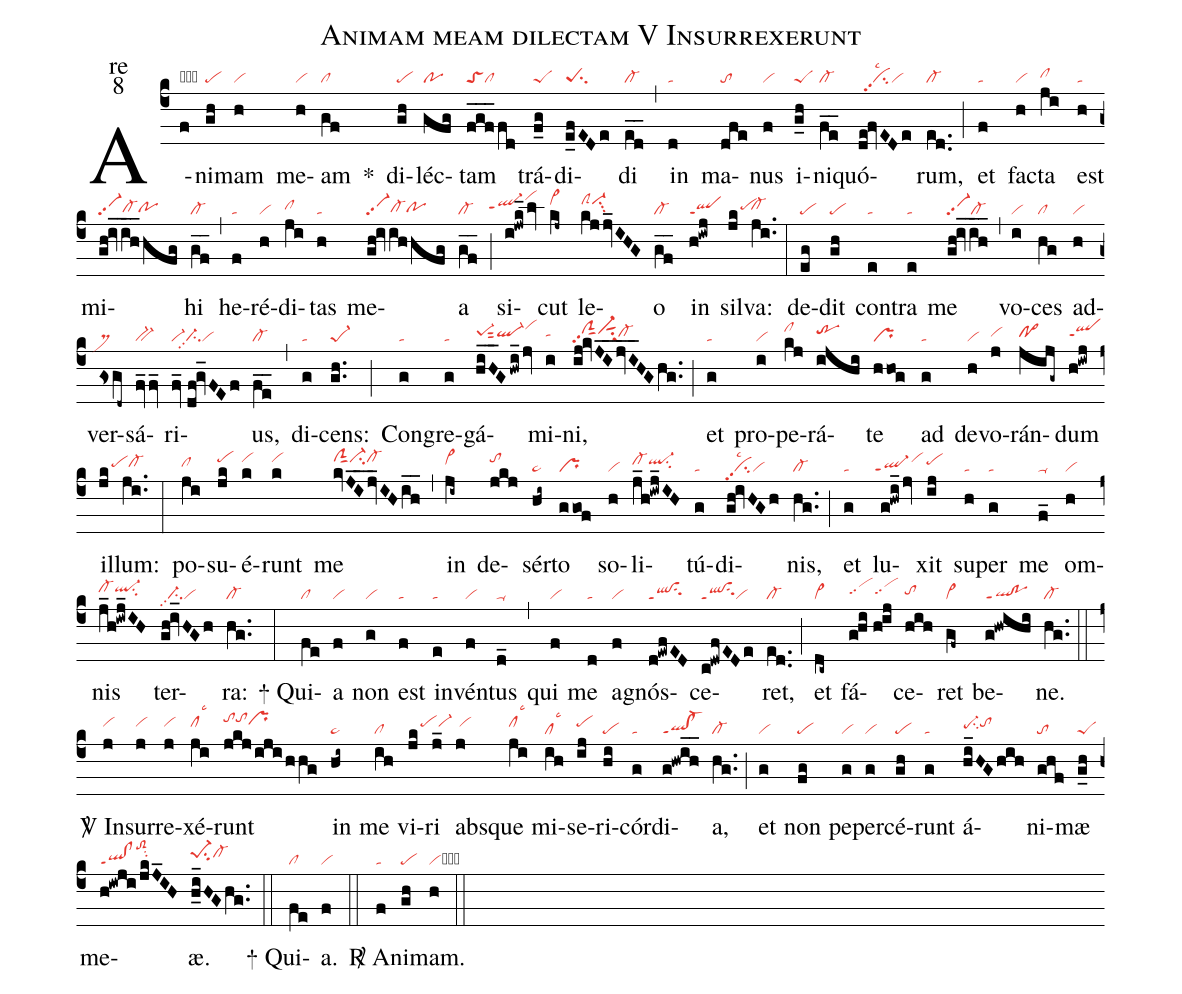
name:Animam meam dilectam V Insurrexerunt;
office-part:re;
mode:8;
nabc-lines:1;
%%
(c4) A(f|obta)ni(gh|pe)mam(h|vi) me(h|vi)am(gf|cl) <sp>*</sp>() di(gh|pe)léc(gfg|po)tam(f_g_f_fd|toScl) trá(f_g|peS)di(e_fEDe|peSsu2)di(ed__|cl-) (,) in(d|ta) ma(dfe|to)nus(f|vi) i(g_h|peS)ni(fe__|cl-)quó(de!fvEDe|//cipp2lsc2vi)rum,(ed..|cl-) (;) et(f|ta) fac(h|vi)ta(ji|clhh) est(h|ta) mi(gh!iv_ih__hfg|vi-pp2cl-hgpohg)hi(g_f_|cl-) (,) he(f|ta)ré(h|vi)di(ji|clhh)tas(h|ta) me(gh!ivihhfg|vi-pp2cl-hgpohg)a(gf__|cl-) (;) si(i!jwk_/lv|`````ql-hhppt1vihl)cut(kj~|vi>hj) le(kjjv_IHG|clShjvi-hjsu3)o(gf__|cl-) in(h!iwj|qlppt1) sil(jk|////pehh)va:(ji..|cl-hh) (:) de(eg|pe)dit(gh|pe) con(e|ta)tra(e|ta) me(gh!iv_ih__|vi-pp2cl-) (,) vo(i|vi)ces(hg|cl) ad(h|vi)ver(gsgd~|ds>)sá(fv_fv_|bv-)ri(fv_//df!gv_FEf|vi-ci-pp2vi)us,(fe__|cl-) (,) di(g|ta)cens:(gh..|pe-1) (;) Con(g|ta)gre(g|ta)gá(hiH__Ghwi_/jv|pe-1hhsut2ql-hhvihk)mi(i|tahh)ni,(ij!kvJ_I_jv_I_HGhg..|clShisut1pp2vi-hisut1su2cl-hh) (;) et(g|ta) pro(i|vi)pe(kj|clhj)rá(ijhi|trhi)te(hhog|pr) ad(g|ta) de(h|vi)vo(j|vihh)rán(jijg~|po>hh)dum(h!iwj|qlhhppt1) il(jk|////pehh)lum:(ji..|//cl-hh) (:) po(ji|clhh)su(jk|pehj)é(k|vihj)runt(k|vihj) me(kvJ_I_jv_IHi_h_|clShjsut1ci-hjcl-hj) (,) in(ji~|vi>hi) de(jkj|tohj)sér(hi~|pe~)to(ggof|pr) so(h|vi)li(j_h!iwj_IH|cl-hiql-hisu2)tú(g|ta)di(gh!ivHGh|cipp2lsc2vi)nis,(hg..|cl-) (;) et(g|ta) lu(g!hwi_/jv|``ql-ppt1vihj)xit(ij|pehi) su(h|ta)per(g|ta) me(f_|ta-) om(h|vi)nis(j_h!iwj_IH|cl-hiql-hisu2) ter(gh!iv_HGh|//ci-pp2vi)ra:(hg..|cl-) (:)

<sp>+</sp> Qui(fe|cl)a(f|vi) non(g|vi) est(f|ta) in(e|ta)vén(f|vi)tus(d_|ta-) (,) qui(f|vi) me(d|ta) ag(f|vi)nós(d!ewfED|qlppt1su2)ce(c!dwfEDe|qlppt1su2vi)ret,(ed..|cl-) (;) et(dc~|vi>) fá(ghi//hij|schhschh)ce(hih|tohh)ret(gf~|vi>) be(g!hwihi|ql!poppt1)ne.(hg..|cl-) (::)

<sp>V/</sp> In(j|vihi)sur(j|vihi)re(j|vihi)xé(ji|clhilsc3)runt(jkjijihhg|tohktohkprhj) in(hi~|pe~) me(ih|cl) vi(jk|////pehi)ri(j_|//vi-hi) ab(j|/vihi)sque(ji|clhilsc3) mi(ih|cllsc3)se(ij|pehi)ri(hi|pe)cór(g|ta)di(g!hwih__|ql!cl-ppt1)a,(hg..|cl-) (;) et(g|vi) non(fg|pe) pe(g|vi)per(g|vi)cé(gh|pe)runt(g|ta) á(hi_HGhih|pe-hhsu2tohi)ni(ghf|to)mæ(g_h|peS) me(h!iwji/jkJ_IH|ql!clppt1toS2hlsu2)æ.(h_i_HGhg..|pe-1hisu2cl-hi) (::)

<sp>+</sp> Qui(fe|cl)a.(f|vi) (::)

<sp>R/</sp> A(f|ta)ni(gh|pe)mam.(h|vicb) (::)
